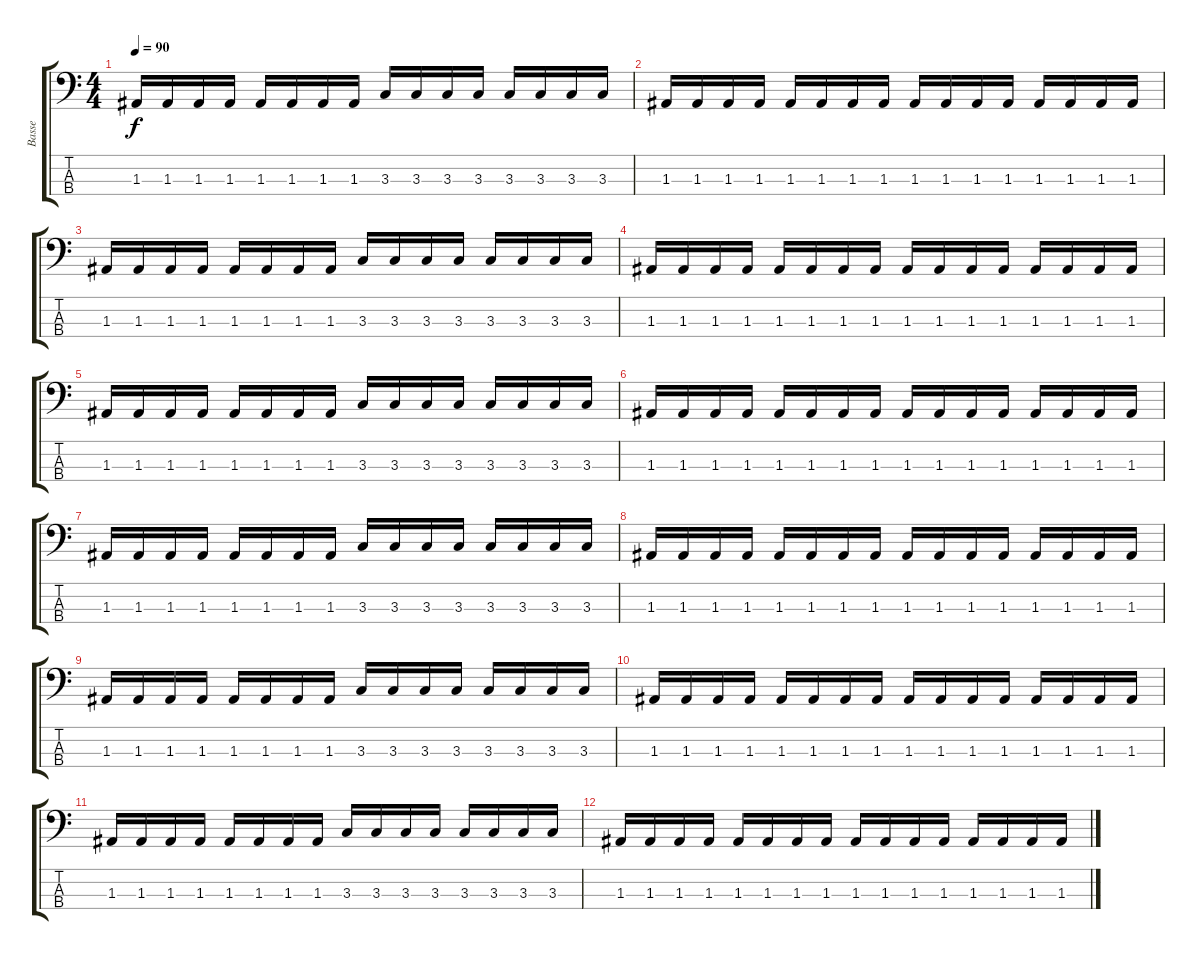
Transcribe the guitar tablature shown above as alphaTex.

\track ("Basse" "Basse") {instrument electricbassfinger}
\staff {score tabs}
\tuning (G2 D2 A1 D1) {hide}
\ts (4 4)
\section ("" "")
\tempo 90
\clef f4
\ks c
1.3.16{dy f} 1.3.16 1.3.16 1.3.16 1.3.16 1.3.16 1.3.16 1.3.16 3.3.16 3.3.16 3.3.16 3.3.16 3.3.16 3.3.16 3.3.16 3.3.16 |
1.3.16 1.3.16 1.3.16 1.3.16 1.3.16 1.3.16 1.3.16 1.3.16 1.3.16 1.3.16 1.3.16 1.3.16 1.3.16 1.3.16 1.3.16 1.3.16 |
1.3.16 1.3.16 1.3.16 1.3.16 1.3.16 1.3.16 1.3.16 1.3.16 3.3.16 3.3.16 3.3.16 3.3.16 3.3.16 3.3.16 3.3.16 3.3.16 |
1.3.16 1.3.16 1.3.16 1.3.16 1.3.16 1.3.16 1.3.16 1.3.16 1.3.16 1.3.16 1.3.16 1.3.16 1.3.16 1.3.16 1.3.16 1.3.16 |
\section ("" "")
1.3.16 1.3.16 1.3.16 1.3.16 1.3.16 1.3.16 1.3.16 1.3.16 3.3.16 3.3.16 3.3.16 3.3.16 3.3.16 3.3.16 3.3.16 3.3.16 |
1.3.16 1.3.16 1.3.16 1.3.16 1.3.16 1.3.16 1.3.16 1.3.16 1.3.16 1.3.16 1.3.16 1.3.16 1.3.16 1.3.16 1.3.16 1.3.16 |
1.3.16 1.3.16 1.3.16 1.3.16 1.3.16 1.3.16 1.3.16 1.3.16 3.3.16 3.3.16 3.3.16 3.3.16 3.3.16 3.3.16 3.3.16 3.3.16 |
1.3.16 1.3.16 1.3.16 1.3.16 1.3.16 1.3.16 1.3.16 1.3.16 1.3.16 1.3.16 1.3.16 1.3.16 1.3.16 1.3.16 1.3.16 1.3.16 |
\section ("" "")
1.3.16 1.3.16 1.3.16 1.3.16 1.3.16 1.3.16 1.3.16 1.3.16 3.3.16 3.3.16 3.3.16 3.3.16 3.3.16 3.3.16 3.3.16 3.3.16 |
1.3.16 1.3.16 1.3.16 1.3.16 1.3.16 1.3.16 1.3.16 1.3.16 1.3.16 1.3.16 1.3.16 1.3.16 1.3.16 1.3.16 1.3.16 1.3.16 |
1.3.16 1.3.16 1.3.16 1.3.16 1.3.16 1.3.16 1.3.16 1.3.16 3.3.16 3.3.16 3.3.16 3.3.16 3.3.16 3.3.16 3.3.16 3.3.16 |
1.3.16 1.3.16 1.3.16 1.3.16 1.3.16 1.3.16 1.3.16 1.3.16 1.3.16 1.3.16 1.3.16 1.3.16 1.3.16 1.3.16 1.3.16 1.3.16
